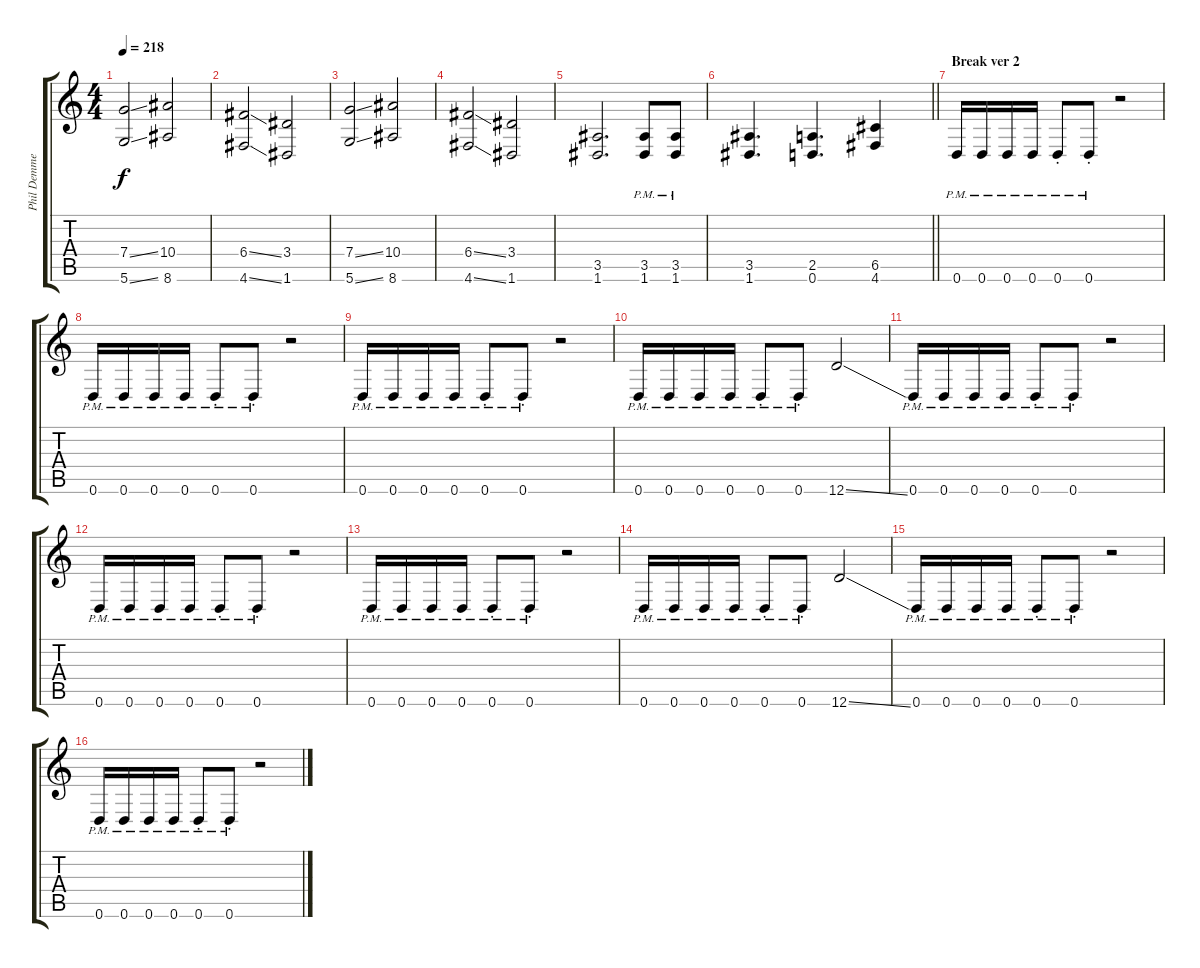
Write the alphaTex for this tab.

\track ("Phil Demmel" "Phil Demme") {instrument distortionguitar}
\staff {score tabs}
\tuning (D4 A3 F3 C3 G2 D2) {hide}
\ts (4 4)
\tempo 218
\clef g2
\ks c
(7.4{ss} 5.6{ss}).2{dy f} (10.4 8.6).2 |
(6.4{ss} 4.6{ss}).2 (3.4 1.6).2 |
(7.4{ss} 5.6{ss}).2 (10.4 8.6).2 |
(6.4{ss} 4.6{ss}).2 (3.4 1.6).2 |
(3.5 1.6).2{d} (3.5{pm} 1.6{pm}).8 (3.5{pm} 1.6{pm}).8 |
\barLineRight lightlight
(3.5 1.6).4{d} (2.5 0.6).4{d} (6.5 4.6).4 |
\section ("" "Break ver 2")
0.6{pm}.16 0.6{pm}.16 0.6{pm}.16 0.6{pm}.16 0.6{pm st}.8 0.6{pm st}.8 r.2 |
0.6{pm}.16 0.6{pm}.16 0.6{pm}.16 0.6{pm}.16 0.6{pm st}.8 0.6{pm st}.8 r.2 |
0.6{pm}.16 0.6{pm}.16 0.6{pm}.16 0.6{pm}.16 0.6{pm st}.8 0.6{pm st}.8 r.2 |
0.6{pm}.16 0.6{pm}.16 0.6{pm}.16 0.6{pm}.16 0.6{pm st}.8 0.6{pm st}.8 12.6{ss}.2 |
0.6{pm}.16 0.6{pm}.16 0.6{pm}.16 0.6{pm}.16 0.6{pm st}.8 0.6{pm st}.8 r.2 |
0.6{pm}.16 0.6{pm}.16 0.6{pm}.16 0.6{pm}.16 0.6{pm st}.8 0.6{pm st}.8 r.2 |
0.6{pm}.16 0.6{pm}.16 0.6{pm}.16 0.6{pm}.16 0.6{pm st}.8 0.6{pm st}.8 r.2 |
0.6{pm}.16 0.6{pm}.16 0.6{pm}.16 0.6{pm}.16 0.6{pm st}.8 0.6{pm st}.8 12.6{ss}.2 |
0.6{pm}.16 0.6{pm}.16 0.6{pm}.16 0.6{pm}.16 0.6{pm st}.8 0.6{pm st}.8 r.2 |
0.6{pm}.16 0.6{pm}.16 0.6{pm}.16 0.6{pm}.16 0.6{pm st}.8 0.6{pm st}.8 r.2
